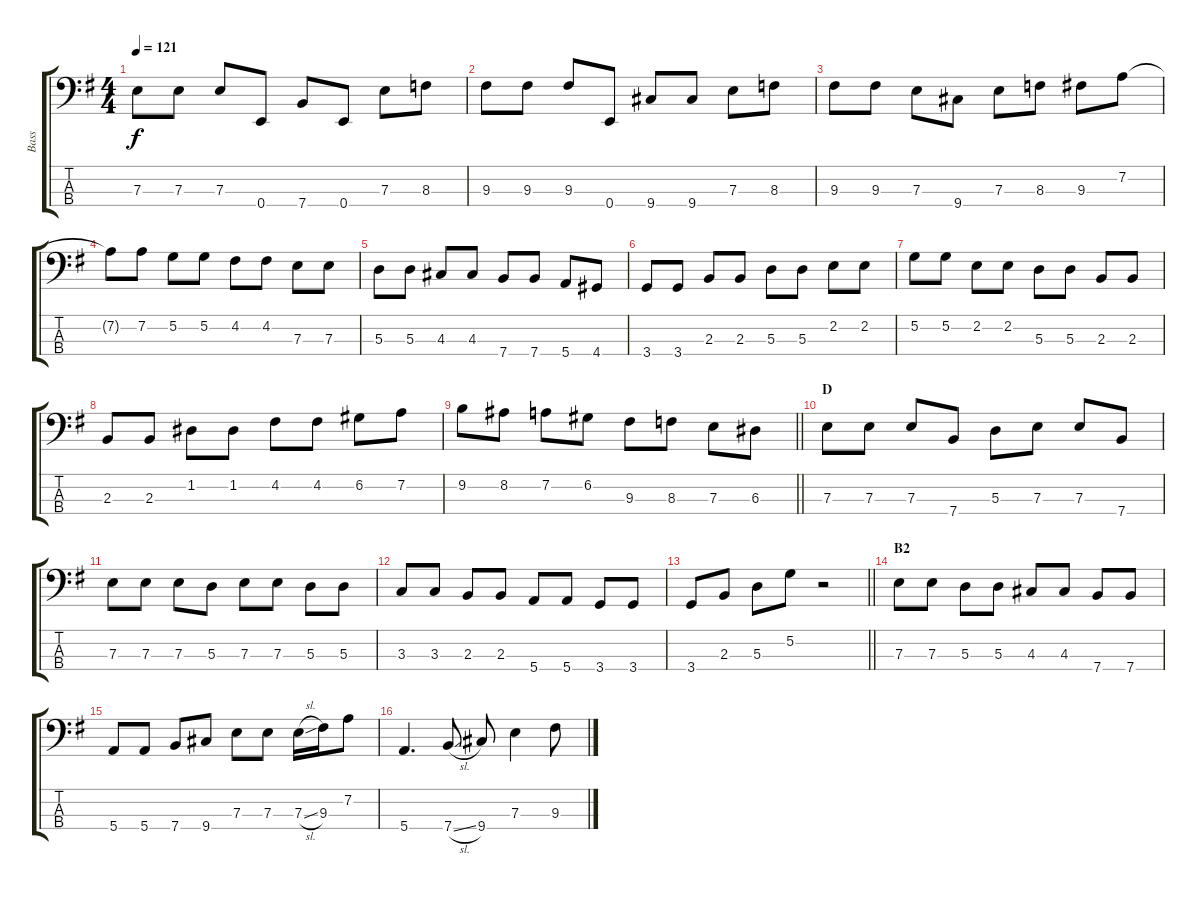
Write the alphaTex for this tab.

\track ("Bass" "Bass") {instrument electricbasspick}
\staff {score tabs}
\tuning (G2 D2 A1 E1) {hide}
\ts (4 4)
\tempo 121
\clef f4
\ks g
7.3.8{dy f} 7.3.8 7.3.8 0.4.8 7.4.8 0.4.8 7.3.8 8.3.8 |
9.3.8 9.3.8 9.3.8 0.4.8 9.4.8 9.4.8 7.3.8 8.3.8 |
9.3.8 9.3.8 7.3.8 9.4.8 7.3.8 8.3.8 9.3.8 7.2.8 |
7.2{t}.8 7.2.8 5.2.8 5.2.8 4.2.8 4.2.8 7.3.8 7.3.8 |
5.3.8 5.3.8 4.3.8 4.3.8 7.4.8 7.4.8 5.4.8 4.4.8 |
3.4.8 3.4.8 2.3.8 2.3.8 5.3.8 5.3.8 2.2.8 2.2.8 |
5.2.8 5.2.8 2.2.8 2.2.8 5.3.8 5.3.8 2.3.8 2.3.8 |
2.3.8 2.3.8 1.2.8 1.2.8 4.2.8 4.2.8 6.2.8 7.2.8 |
\barLineRight lightlight
9.2.8 8.2.8 7.2.8 6.2.8 9.3.8 8.3.8 7.3.8 6.3.8 |
\section ("" "D")
7.3.8 7.3.8 7.3.8 7.4.8 5.3.8 7.3.8 7.3.8 7.4.8 |
7.3.8 7.3.8 7.3.8 5.3.8 7.3.8 7.3.8 5.3.8 5.3.8 |
3.3.8 3.3.8 2.3.8 2.3.8 5.4.8 5.4.8 3.4.8 3.4.8 |
\barLineRight lightlight
3.4.8 2.3.8 5.3.8 5.2.8 r.2 |
\section ("" "B2")
7.3.8 7.3.8 5.3.8 5.3.8 4.3.8 4.3.8 7.4.8 7.4.8 |
5.4.8 5.4.8 7.4.8 9.4.8 7.3.8 7.3.8 7.3{sl}.16 9.3.16 7.2.8 |
5.4.4{d} 7.4{sl}.8 9.4.8 7.3.4 9.3.8
